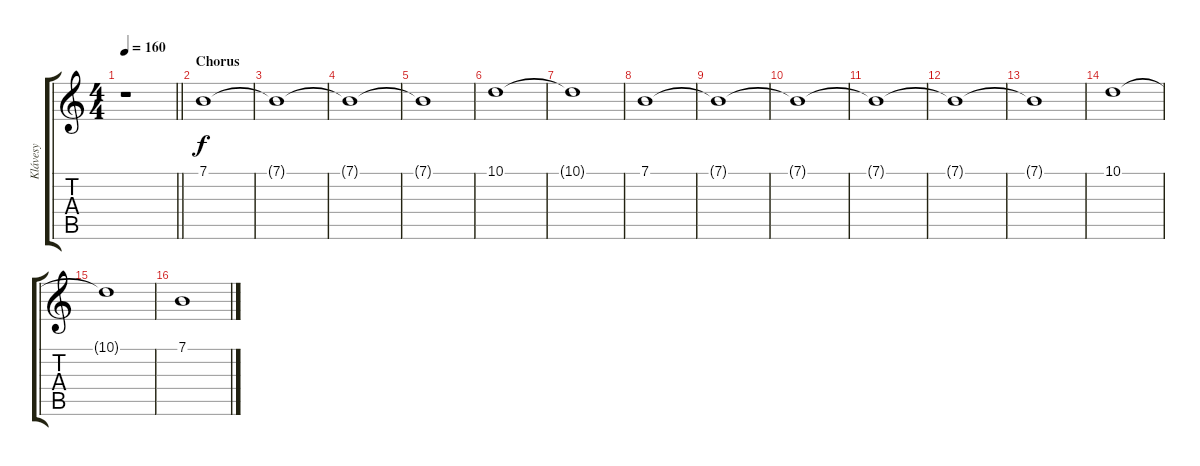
\track ("Klávesy" "Klávesy") {instrument fx1rain}
\staff {score tabs}
\tuning (E4 B3 G3 D3 A2 E2) {hide}
\ts (4 4)
\tempo 160
\clef g2
\barLineRight lightlight
\ks c
r.1{dy f} |
\section ("" "Chorus")
7.1.1 |
7.1{t}.1 |
7.1{t}.1 |
7.1{t}.1 |
10.1.1 |
10.1{t}.1 |
7.1.1 |
7.1{t}.1 |
7.1{t}.1 |
7.1{t}.1 |
7.1{t}.1 |
7.1{t}.1 |
10.1.1 |
10.1{t}.1 |
7.1.1
